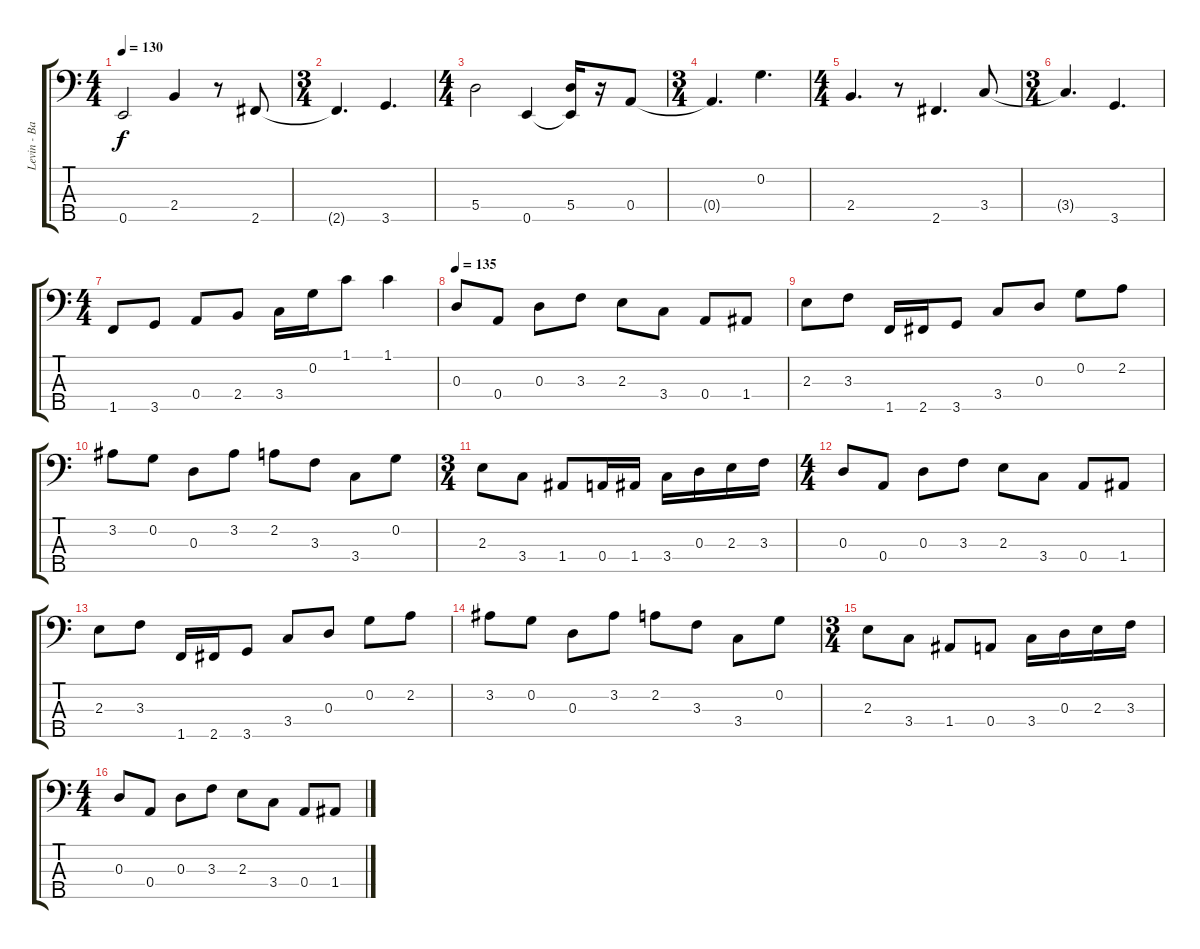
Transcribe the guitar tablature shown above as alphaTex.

\track ("Levin - Bass" "Levin - Ba") {instrument electricbassfinger}
\staff {score tabs}
\tuning (B2 G2 D2 A1 E1) {hide}
\ts (4 4)
\tempo 130
\clef f4
\ks c
0.5.2{dy f} 2.4.4 r.8 2.5.8 |
\ts (3 4)
2.5{t}.4{d} 3.5.4{d} |
\ts (4 4)
5.4.2 0.5.4 (5.4 0.5{t}).16 r.16 0.4.8 |
\ts (3 4)
0.4{t}.4{d} 0.2.4{d} |
\ts (4 4)
2.4.4{d} r.8 2.5.4{d} 3.4.8 |
\ts (3 4)
3.4{t}.4{d} 3.5.4{d} |
\ts (4 4)
1.5.8 3.5.8 0.4.8 2.4.8 3.4.16 0.2.16 1.1.8 1.1.4 |
\tempo 135
0.3.8 0.4.8 0.3.8 3.3.8 2.3.8 3.4.8 0.4.8 1.4.8 |
2.3.8 3.3.8 1.5.16 2.5.16 3.5.8 3.4.8 0.3.8 0.2.8 2.2.8 |
3.2.8 0.2.8 0.3.8 3.2.8 2.2.8 3.3.8 3.4.8 0.2.8 |
\ts (3 4)
2.3.8 3.4.8 1.4.8 0.4.16 1.4.16 3.4.16 0.3.16 2.3.16 3.3.16 |
\ts (4 4)
0.3.8 0.4.8 0.3.8 3.3.8 2.3.8 3.4.8 0.4.8 1.4.8 |
2.3.8 3.3.8 1.5.16 2.5.16 3.5.8 3.4.8 0.3.8 0.2.8 2.2.8 |
3.2.8 0.2.8 0.3.8 3.2.8 2.2.8 3.3.8 3.4.8 0.2.8 |
\ts (3 4)
2.3.8 3.4.8 1.4.8 0.4.8 3.4.16 0.3.16 2.3.16 3.3.16 |
\ts (4 4)
0.3.8 0.4.8 0.3.8 3.3.8 2.3.8 3.4.8 0.4.8 1.4.8
